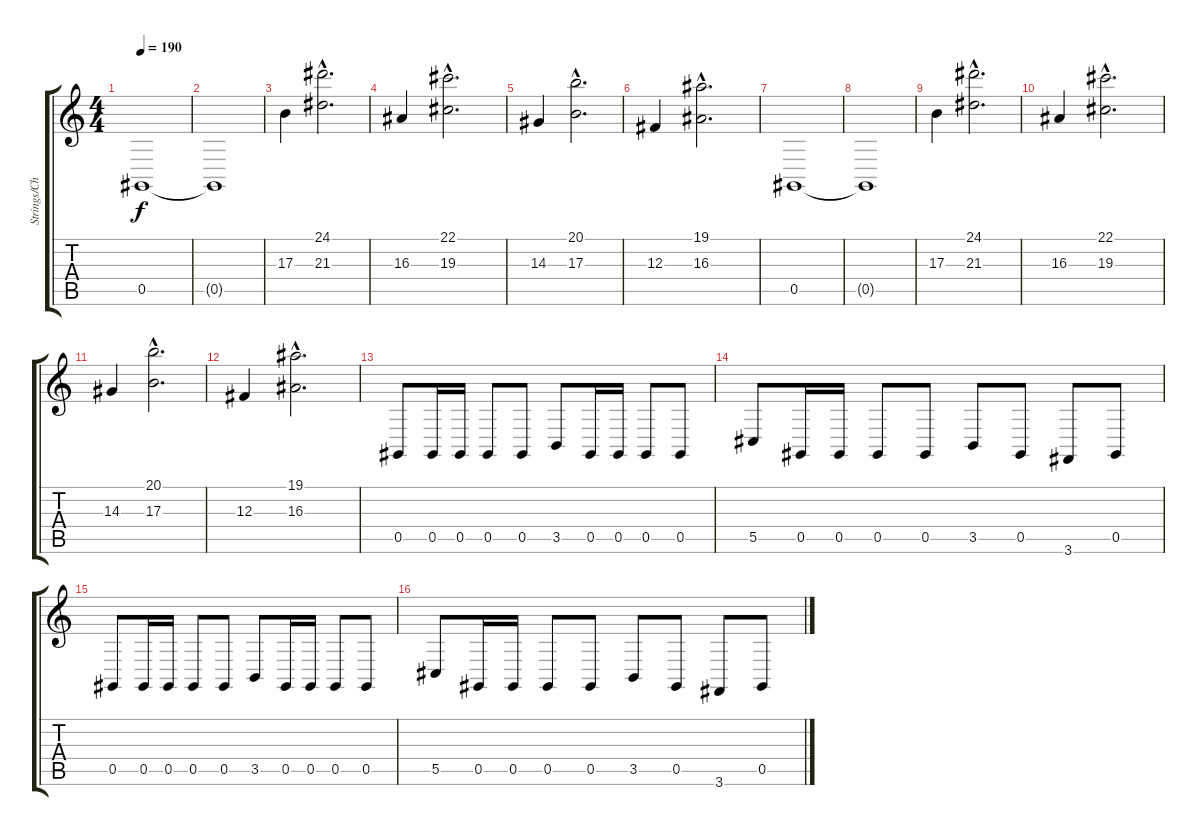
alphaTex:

\track ("Strings/Choir" "Strings/Ch") {instrument stringensemble1}
\staff {score tabs}
\tuning (Eb4 Bb3 Gb3 Db3 Ab2 Eb2) {hide}
\ts (4 4)
\tempo 190
\clef g2
\ks c
0.5.1{dy f instrument stringensemble1} |
0.5{t}.1 |
17.3.4{balance 10} (24.1{hac} 21.3{hac}).2{d} |
16.3.4 (22.1{hac} 19.3{hac}).2{d} |
14.3.4 (20.1{hac} 17.3{hac}).2{d} |
12.3.4 (19.1{hac} 16.3{hac}).2{d} |
0.5.1{balance 8} |
0.5{t}.1 |
17.3.4{balance 10} (24.1{hac} 21.3{hac}).2{d} |
16.3.4 (22.1{hac} 19.3{hac}).2{d} |
14.3.4 (20.1{hac} 17.3{hac}).2{d} |
12.3.4 (19.1{hac} 16.3{hac}).2{d} |
0.5.8{balance 8} 0.5.16 0.5.16 0.5.8 0.5.8 3.5.8 0.5.16 0.5.16 0.5.8 0.5.8 |
5.5.8 0.5.16 0.5.16 0.5.8 0.5.8 3.5.8 0.5.8 3.6.8 0.5.8 |
0.5.8 0.5.16 0.5.16 0.5.8 0.5.8 3.5.8 0.5.16 0.5.16 0.5.8 0.5.8 |
5.5.8 0.5.16 0.5.16 0.5.8 0.5.8 3.5.8 0.5.8 3.6.8 0.5.8
